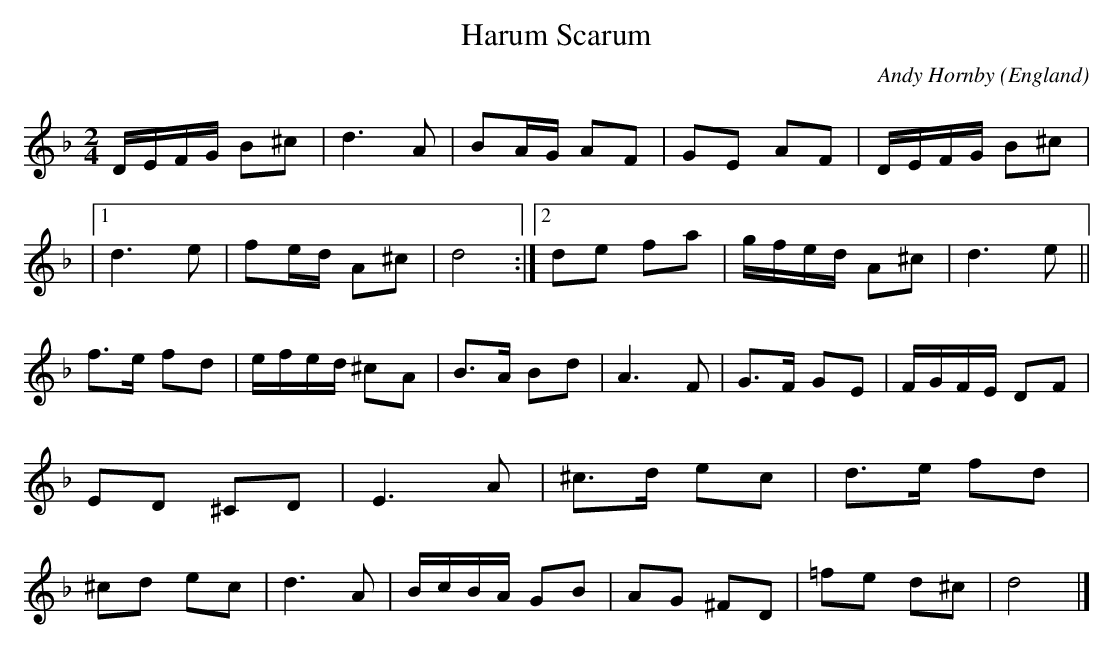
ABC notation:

X:1
T:Harum Scarum
C:Andy Hornby
M:2/4
O:England
K:D minor
DEFG B2^c2 |d6 A2 | B2AG A2F2| \
G2E2 A2F2 | DEFG B2^c2 | \
|1 d6e2 | f2ed A2^c2 | d8 :|2 d2e2 f2a2 | gfed A2^c2 | d6e2 || \
f3e f2d2 | efed ^c2A2 | \
B3A B2d2 | A6 F2 | \
G3F G2E2| FGFE D2F2 | E2D2 ^C2D2 | E6A2 | \
^c3d e2c2 | d3e f2d2 | ^c2d2 e2c2 | d6A2 | \
BcBA G2B2| A2G2 ^F2D2 | =f2e2 d2^c2 | d8 |]
